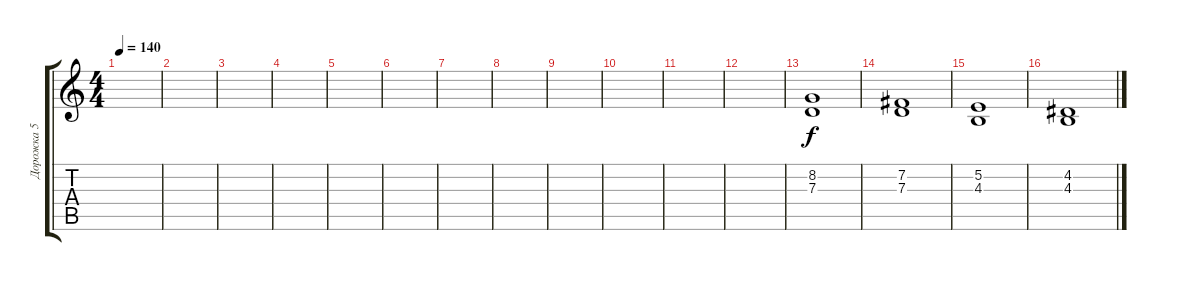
\track ("Дорожка 5" "Дорожка 5") {instrument drawbarorgan}
\staff {score tabs}
\tuning (E4 B3 G3 D3 A2 E2) {hide}
\ts (4 4)
\tempo 140
\clef g2
\ks c
|
|
|
|
|
|
|
|
|
|
|
|
(8.2 7.3).1 |
(7.2 7.3).1 |
(5.2 4.3).1 |
(4.2 4.3).1
